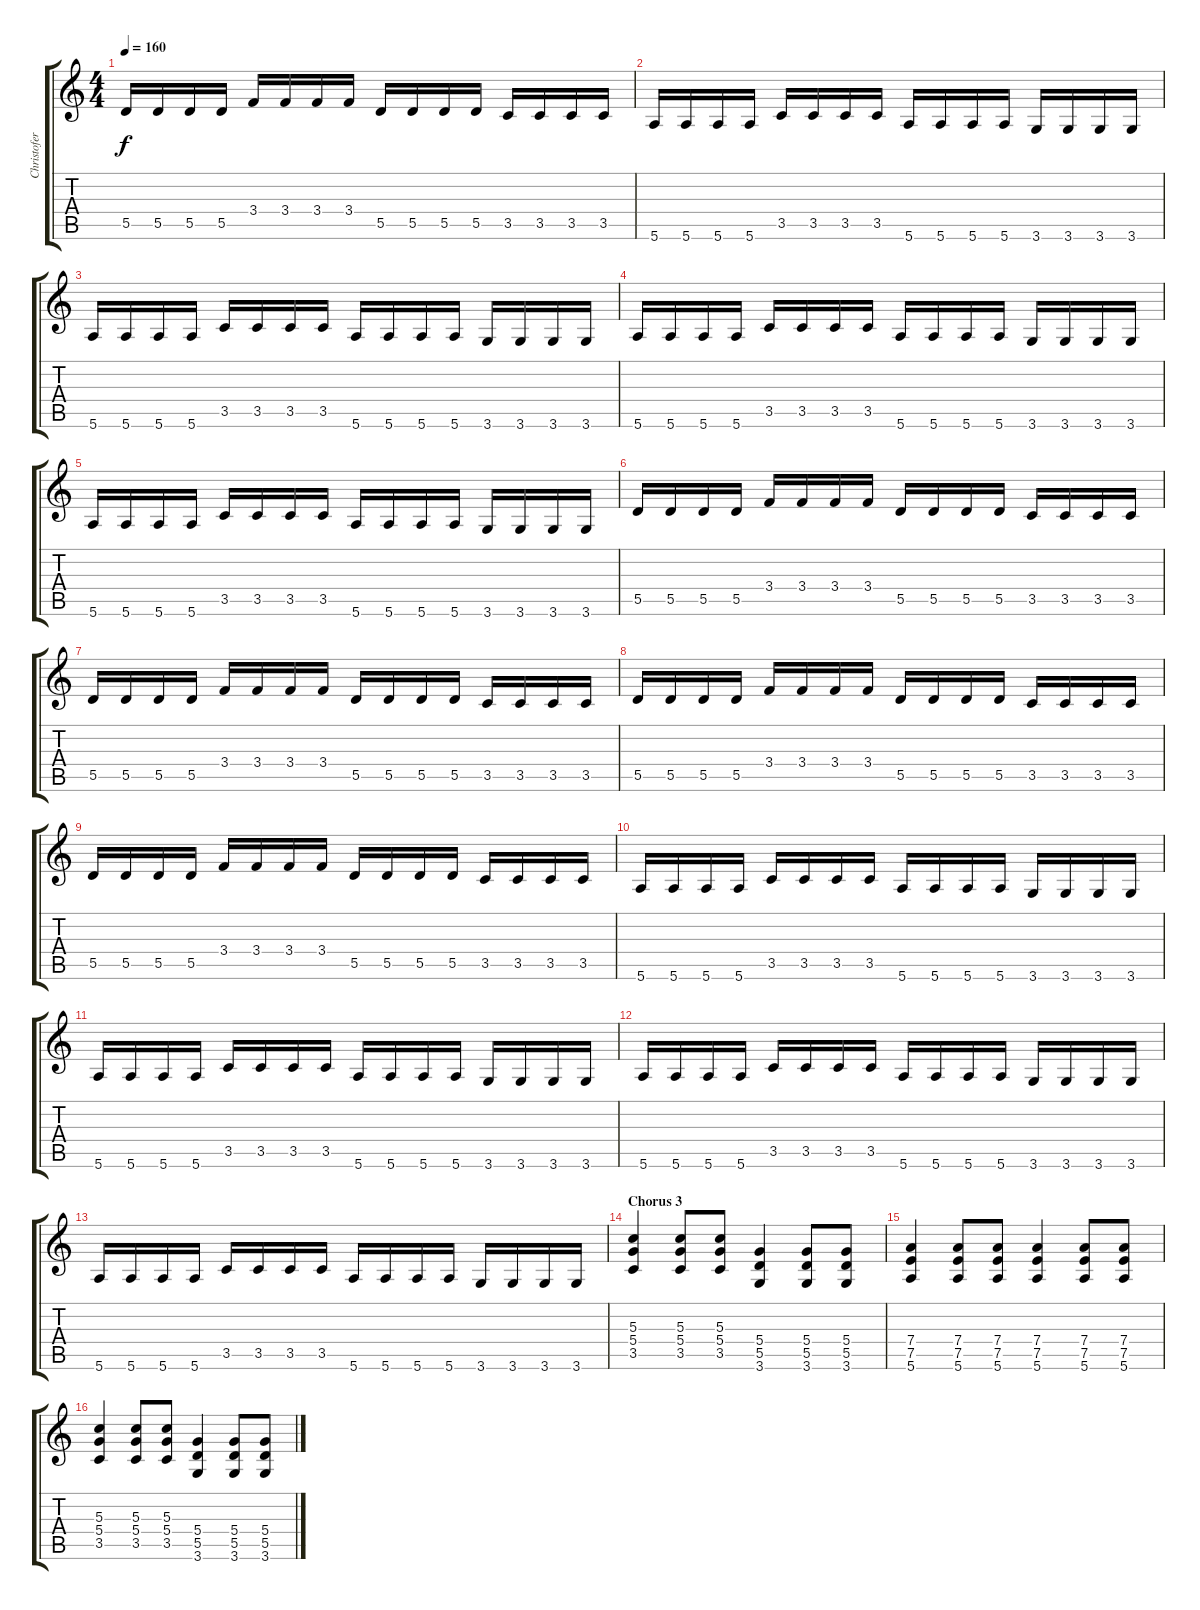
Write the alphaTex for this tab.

\track ("Christofer Johnsson" "Christofer") {instrument distortionguitar}
\staff {score tabs}
\tuning (E4 B3 G3 D3 A2 E2) {hide}
\ts (4 4)
\tempo 160
\clef g2
\ks c
5.5.16{dy f} 5.5.16 5.5.16 5.5.16 3.4.16 3.4.16 3.4.16 3.4.16 5.5.16 5.5.16 5.5.16 5.5.16 3.5.16 3.5.16 3.5.16 3.5.16 |
5.6.16 5.6.16 5.6.16 5.6.16 3.5.16 3.5.16 3.5.16 3.5.16 5.6.16 5.6.16 5.6.16 5.6.16 3.6.16 3.6.16 3.6.16 3.6.16 |
5.6.16 5.6.16 5.6.16 5.6.16 3.5.16 3.5.16 3.5.16 3.5.16 5.6.16 5.6.16 5.6.16 5.6.16 3.6.16 3.6.16 3.6.16 3.6.16 |
5.6.16 5.6.16 5.6.16 5.6.16 3.5.16 3.5.16 3.5.16 3.5.16 5.6.16 5.6.16 5.6.16 5.6.16 3.6.16 3.6.16 3.6.16 3.6.16 |
5.6.16 5.6.16 5.6.16 5.6.16 3.5.16 3.5.16 3.5.16 3.5.16 5.6.16 5.6.16 5.6.16 5.6.16 3.6.16 3.6.16 3.6.16 3.6.16 |
5.5.16 5.5.16 5.5.16 5.5.16 3.4.16 3.4.16 3.4.16 3.4.16 5.5.16 5.5.16 5.5.16 5.5.16 3.5.16 3.5.16 3.5.16 3.5.16 |
5.5.16 5.5.16 5.5.16 5.5.16 3.4.16 3.4.16 3.4.16 3.4.16 5.5.16 5.5.16 5.5.16 5.5.16 3.5.16 3.5.16 3.5.16 3.5.16 |
5.5.16 5.5.16 5.5.16 5.5.16 3.4.16 3.4.16 3.4.16 3.4.16 5.5.16 5.5.16 5.5.16 5.5.16 3.5.16 3.5.16 3.5.16 3.5.16 |
5.5.16 5.5.16 5.5.16 5.5.16 3.4.16 3.4.16 3.4.16 3.4.16 5.5.16 5.5.16 5.5.16 5.5.16 3.5.16 3.5.16 3.5.16 3.5.16 |
5.6.16 5.6.16 5.6.16 5.6.16 3.5.16 3.5.16 3.5.16 3.5.16 5.6.16 5.6.16 5.6.16 5.6.16 3.6.16 3.6.16 3.6.16 3.6.16 |
5.6.16 5.6.16 5.6.16 5.6.16 3.5.16 3.5.16 3.5.16 3.5.16 5.6.16 5.6.16 5.6.16 5.6.16 3.6.16 3.6.16 3.6.16 3.6.16 |
5.6.16 5.6.16 5.6.16 5.6.16 3.5.16 3.5.16 3.5.16 3.5.16 5.6.16 5.6.16 5.6.16 5.6.16 3.6.16 3.6.16 3.6.16 3.6.16 |
5.6.16 5.6.16 5.6.16 5.6.16 3.5.16 3.5.16 3.5.16 3.5.16 5.6.16 5.6.16 5.6.16 5.6.16 3.6.16 3.6.16 3.6.16 3.6.16 |
\section ("" "Chorus 3")
(5.3 5.4 3.5).4{volume 13 balance 5 instrument distortionguitar} (5.3 5.4 3.5).8 (5.3 5.4 3.5).8 (5.4 5.5 3.6).4 (5.4 5.5 3.6).8 (5.4 5.5 3.6).8 |
(7.4 7.5 5.6).4 (7.4 7.5 5.6).8 (7.4 7.5 5.6).8 (7.4 7.5 5.6).4 (7.4 7.5 5.6).8 (7.4 7.5 5.6).8 |
(5.3 5.4 3.5).4 (5.3 5.4 3.5).8 (5.3 5.4 3.5).8 (5.4 5.5 3.6).4 (5.4 5.5 3.6).8 (5.4 5.5 3.6).8
